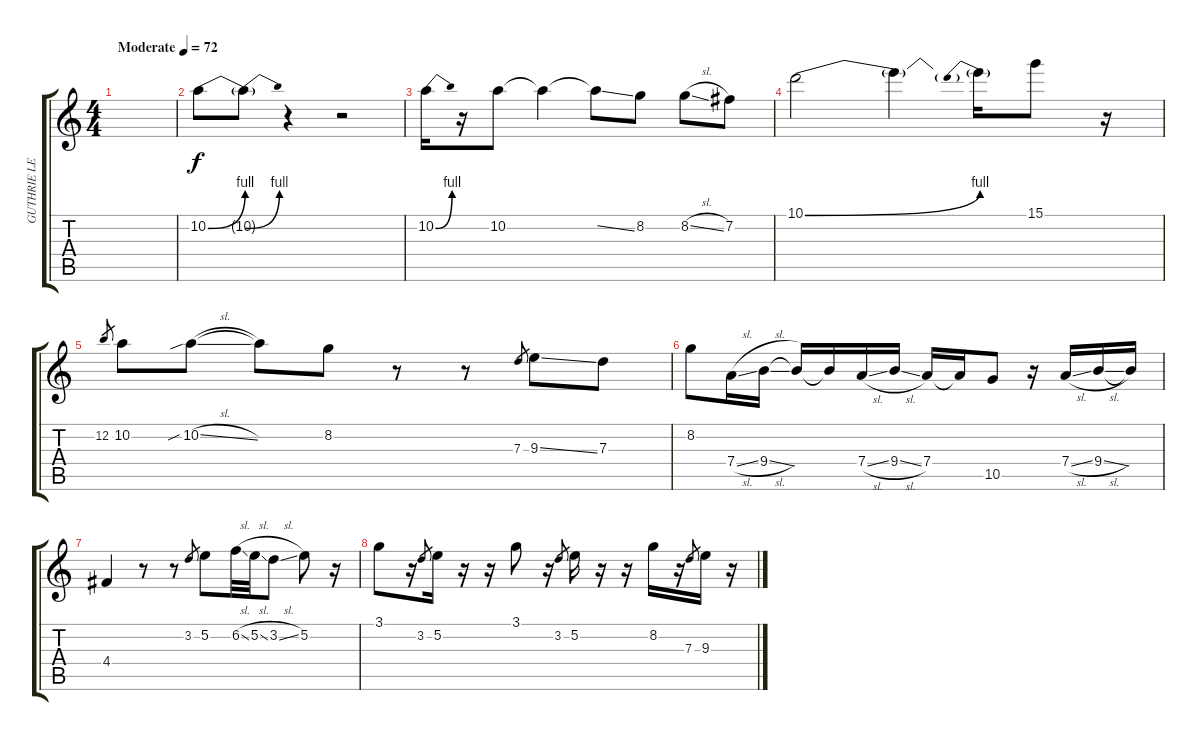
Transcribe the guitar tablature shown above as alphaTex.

\track ("GUTHRIE LEAD" "GUTHRIE LE") {instrument electricguitarjazz}
\staff {score tabs}
\tuning (E4 B3 G3 D3 A2 E2) {hide}
\ts (4 4)
\tempo (72 "Moderate")
\clef g2
\ks c
|
10.2{be (bend 0 0 60 4)}.8 10.2{be (bend 0 0 60 4) t}.8 r.4 r.2 |
10.2{be (bend 0 0 60 4)}.16 r.16 10.2.8 10.2{t}.4 10.2{ss t}.8 8.2.8 8.2{sl}.8 7.2.8 |
10.1{be (bend 0 0 60 4)}.2 10.1{t}.4 10.1{be (prebend 0 4 60 4) t}.16 15.1.8 r.16 |
12.2.8{gr} 10.2.8 10.2{sib sl}.8 10.2{t}.8 8.2.8 r.8 r.8 7.3.8{gr} 9.3{ss}.8 7.3.8 |
8.2.8 7.4{sl}.16 9.4{sl}.16 9.4{t}.16 9.4{t}.16 7.4{sl}.16 9.4{sl}.16 7.4.16 7.4{t}.16 10.5.8 r.16 7.4{sl}.16 9.4{sl}.16 9.4{t}.16 |
4.4.4 r.8 r.8 3.2.8{gr} 5.2.8 6.2{sl}.32 5.2{sl}.32 3.2{sl}.8 5.2.8 r.16 |
3.1.8 r.16 3.2.8{gr} 5.2.16 r.16 r.16 3.1.8 r.16 3.2.8{gr} 5.2.16 r.16 r.16 8.2.16 r.16 7.3.8{gr} 9.3.16 r.16
